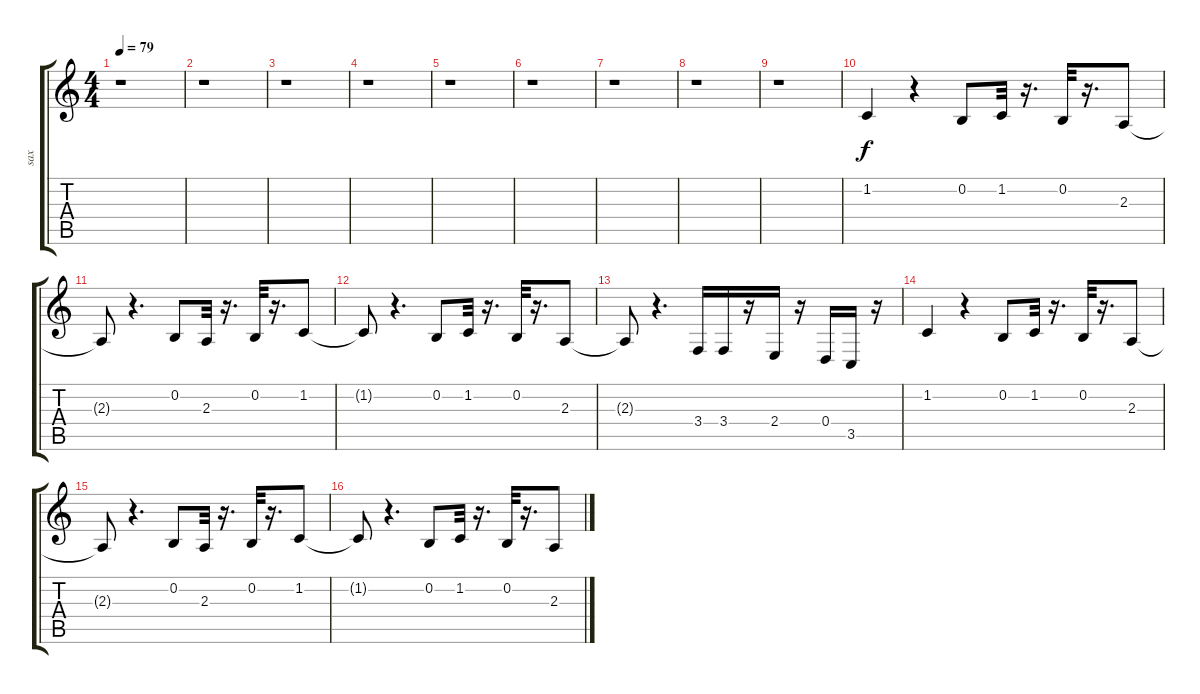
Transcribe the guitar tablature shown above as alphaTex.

\track ("sax" "sax") {instrument baritonesax}
\staff {score tabs}
\tuning (E4 B3 G3 D3 A2 E2) {hide}
\ts (4 4)
\tempo 79
\clef g2
\ks c
r.1{dy f} |
r.1 |
r.1 |
r.1 |
r.1 |
r.1 |
r.1 |
r.1 |
r.1 |
1.2.4 r.4 0.2.8 1.2.32 r.16{d} 0.2.32 r.16{d} 2.3.8 |
2.3{t}.8 r.4{d} 0.2.8 2.3.32 r.16{d} 0.2.32 r.16{d} 1.2.8 |
1.2{t}.8 r.4{d} 0.2.8 1.2.32 r.16{d} 0.2.32 r.16{d} 2.3.8 |
2.3{t}.8 r.4{d} 3.4.16 3.4.16 r.16 2.4.16 r.16 0.4.16 3.5.16 r.16 |
1.2.4 r.4 0.2.8 1.2.32 r.16{d} 0.2.32 r.16{d} 2.3.8 |
2.3{t}.8 r.4{d} 0.2.8 2.3.32 r.16{d} 0.2.32 r.16{d} 1.2.8 |
1.2{t}.8 r.4{d} 0.2.8 1.2.32 r.16{d} 0.2.32 r.16{d} 2.3.8
